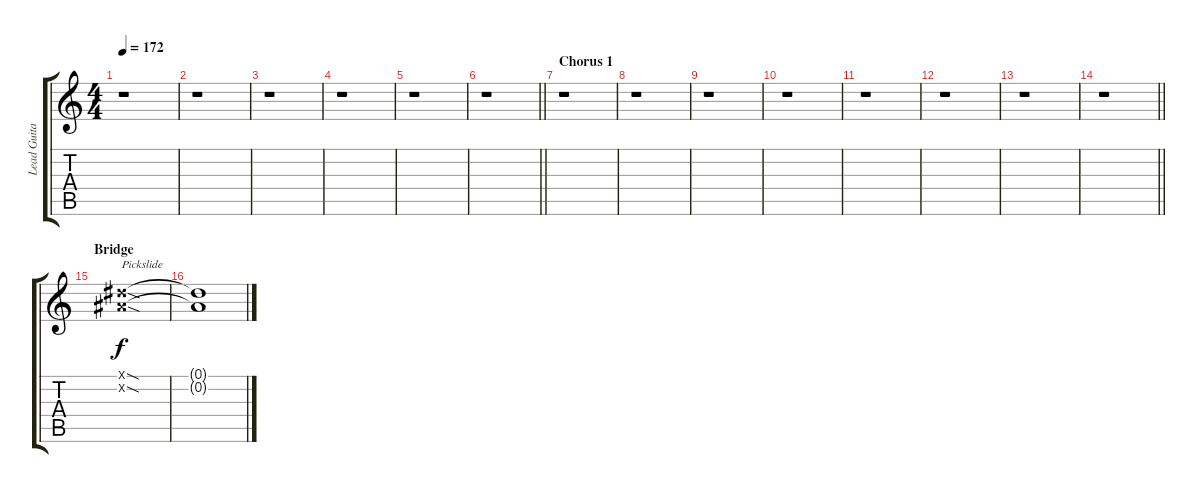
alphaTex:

\track ("Lead Guitar 1: Hide" "Lead Guita") {instrument overdrivenguitar}
\staff {score tabs}
\tuning (Eb4 Bb3 Gb3 Db3 Ab2 Eb2) {hide}
\ts (4 4)
\tempo 172
\clef g2
\ks c
r.1{dy f} |
r.1 |
r.1 |
r.1 |
r.1 |
\barLineRight lightlight
r.1 |
\section ("" "Chorus 1")
r.1 |
r.1 |
r.1 |
r.1 |
r.1 |
r.1 |
r.1 |
\barLineRight lightlight
r.1 |
\section ("" "Bridge")
(0.1{sod x} 0.2{sod x}).1{txt "Pickslide"} |
(0.1{t} 0.2{t}).1
